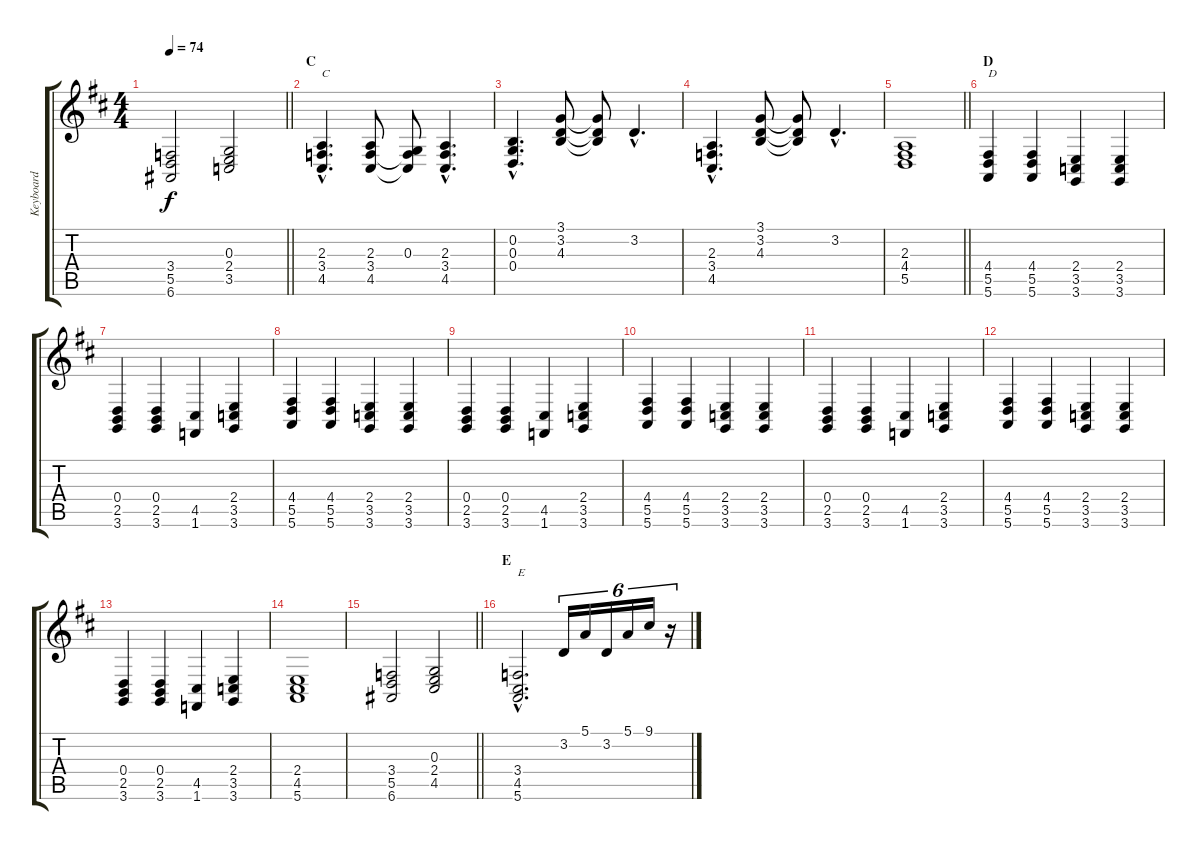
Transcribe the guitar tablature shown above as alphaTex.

\track ("Keyboard" "Keyboard") {instrument drawbarorgan}
\staff {score tabs}
\tuning (E4 B3 G3 D3 A2 E2) {hide}
\ts (4 4)
\tempo 74
\clef g2
\barLineRight lightlight
\ks d
(3.4 5.5 6.6).2{dy f} (0.3 2.4 3.5).2 |
\section ("" "C")
(2.3{hac} 3.4{hac} 4.5{hac}).4{d txt "C"} (2.3 3.4 4.5).8 (0.3 3.4{t} 4.5{t}).8 (2.3{hac} 3.4{hac} 4.5{hac}).4{d} |
(0.2{hac} 0.3{hac} 0.4{hac}).4{d} (3.1 3.2 4.3).8 (3.1{t} 3.2{t} 4.3{t}).8 3.2{hac}.4{d} |
(2.3{hac} 3.4{hac} 4.5{hac}).4{d} (3.1 3.2 4.3).8 (3.1{t} 3.2{t} 4.3{t}).8 3.2{hac}.4{d} |
\barLineRight lightlight
(2.3 4.4 5.5).1 |
\section ("" "D")
(4.4 5.5 5.6).4{txt "D"} (4.4 5.5 5.6).4 (2.4 3.5 3.6).4 (2.4 3.5 3.6).4 |
(0.4 2.5 3.6).4 (0.4 2.5 3.6).4 (4.5 1.6).4 (2.4 3.5 3.6).4 |
(4.4 5.5 5.6).4 (4.4 5.5 5.6).4 (2.4 3.5 3.6).4 (2.4 3.5 3.6).4 |
(0.4 2.5 3.6).4 (0.4 2.5 3.6).4 (4.5 1.6).4 (2.4 3.5 3.6).4 |
(4.4 5.5 5.6).4 (4.4 5.5 5.6).4 (2.4 3.5 3.6).4 (2.4 3.5 3.6).4 |
(0.4 2.5 3.6).4 (0.4 2.5 3.6).4 (4.5 1.6).4 (2.4 3.5 3.6).4 |
(4.4 5.5 5.6).4 (4.4 5.5 5.6).4 (2.4 3.5 3.6).4 (2.4 3.5 3.6).4 |
(0.4 2.5 3.6).4 (0.4 2.5 3.6).4 (4.5 1.6).4 (2.4 3.5 3.6).4 |
(2.4 4.5 5.6).1 |
\barLineRight lightlight
(3.4 5.5 6.6).2 (0.3 2.4 4.5).2 |
\section ("" "E")
(3.4{hac} 4.5{hac} 5.6{hac}).2{d txt "E"} 3.2.16{tu (6 4)} 5.1.16{tu (6 4)} 3.2.16{tu (6 4)} 5.1.16{tu (6 4)} 9.1.16{tu (6 4)} r.16{tu (6 4)}
